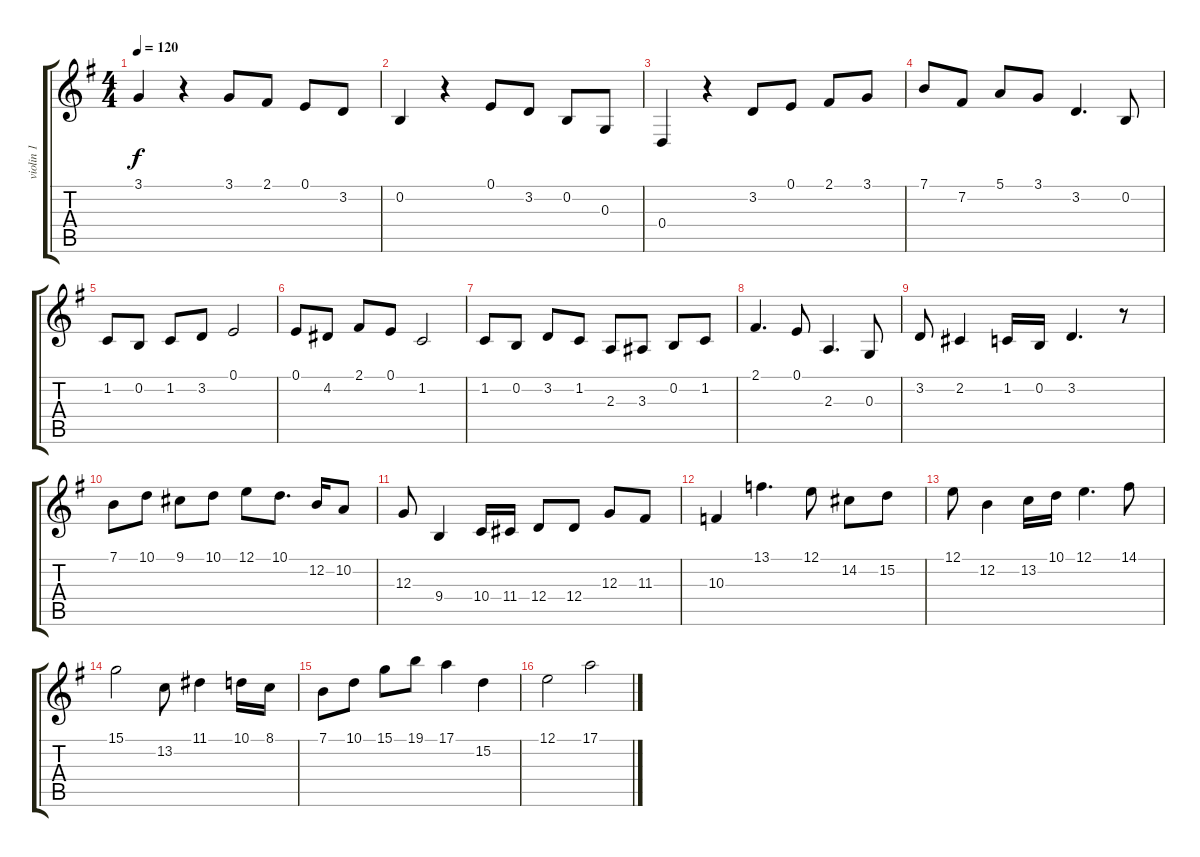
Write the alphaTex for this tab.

\track ("violin 1" "violin 1") {solo instrument violin}
\staff {score tabs}
\tuning (E4 B3 G3 D3 A2 E2) {hide}
\ts (4 4)
\tempo 120
\clef g2
\ks g
3.1.4{dy f} r.4 3.1.8 2.1.8 0.1.8 3.2.8 |
0.2.4 r.4 0.1.8 3.2.8 0.2.8 0.3.8 |
0.4.4 r.4 3.2.8 0.1.8 2.1.8 3.1.8 |
7.1.8 7.2.8 5.1.8 3.1.8 3.2.4{d} 0.2.8 |
1.2.8 0.2.8 1.2.8 3.2.8 0.1.2 |
0.1.8 4.2.8 2.1.8 0.1.8 1.2.2 |
1.2.8 0.2.8 3.2.8 1.2.8 2.3.8 3.3.8 0.2.8 1.2.8 |
2.1.4{d} 0.1.8 2.3.4{d} 0.3.8 |
3.2.8 2.2.4 1.2.16 0.2.16 3.2.4{d} r.8 |
7.1.8 10.1.8 9.1.8 10.1.8 12.1.8 10.1.8{d} 12.2.16 10.2.8 |
12.3.8 9.4.4 10.4.16 11.4.16 12.4.8 12.4.8 12.3.8 11.3.8 |
10.3.4 13.1.4{d} 12.1.8 14.2.8 15.2.8 |
12.1.8 12.2.4 13.2.16 10.1.16 12.1.4{d} 14.1.8 |
15.1.2 13.2.8 11.1.4 10.1.16 8.1.16 |
7.1.8 10.1.8 15.1.8 19.1.8 17.1.4 15.2.4 |
12.1.2 17.1.2
